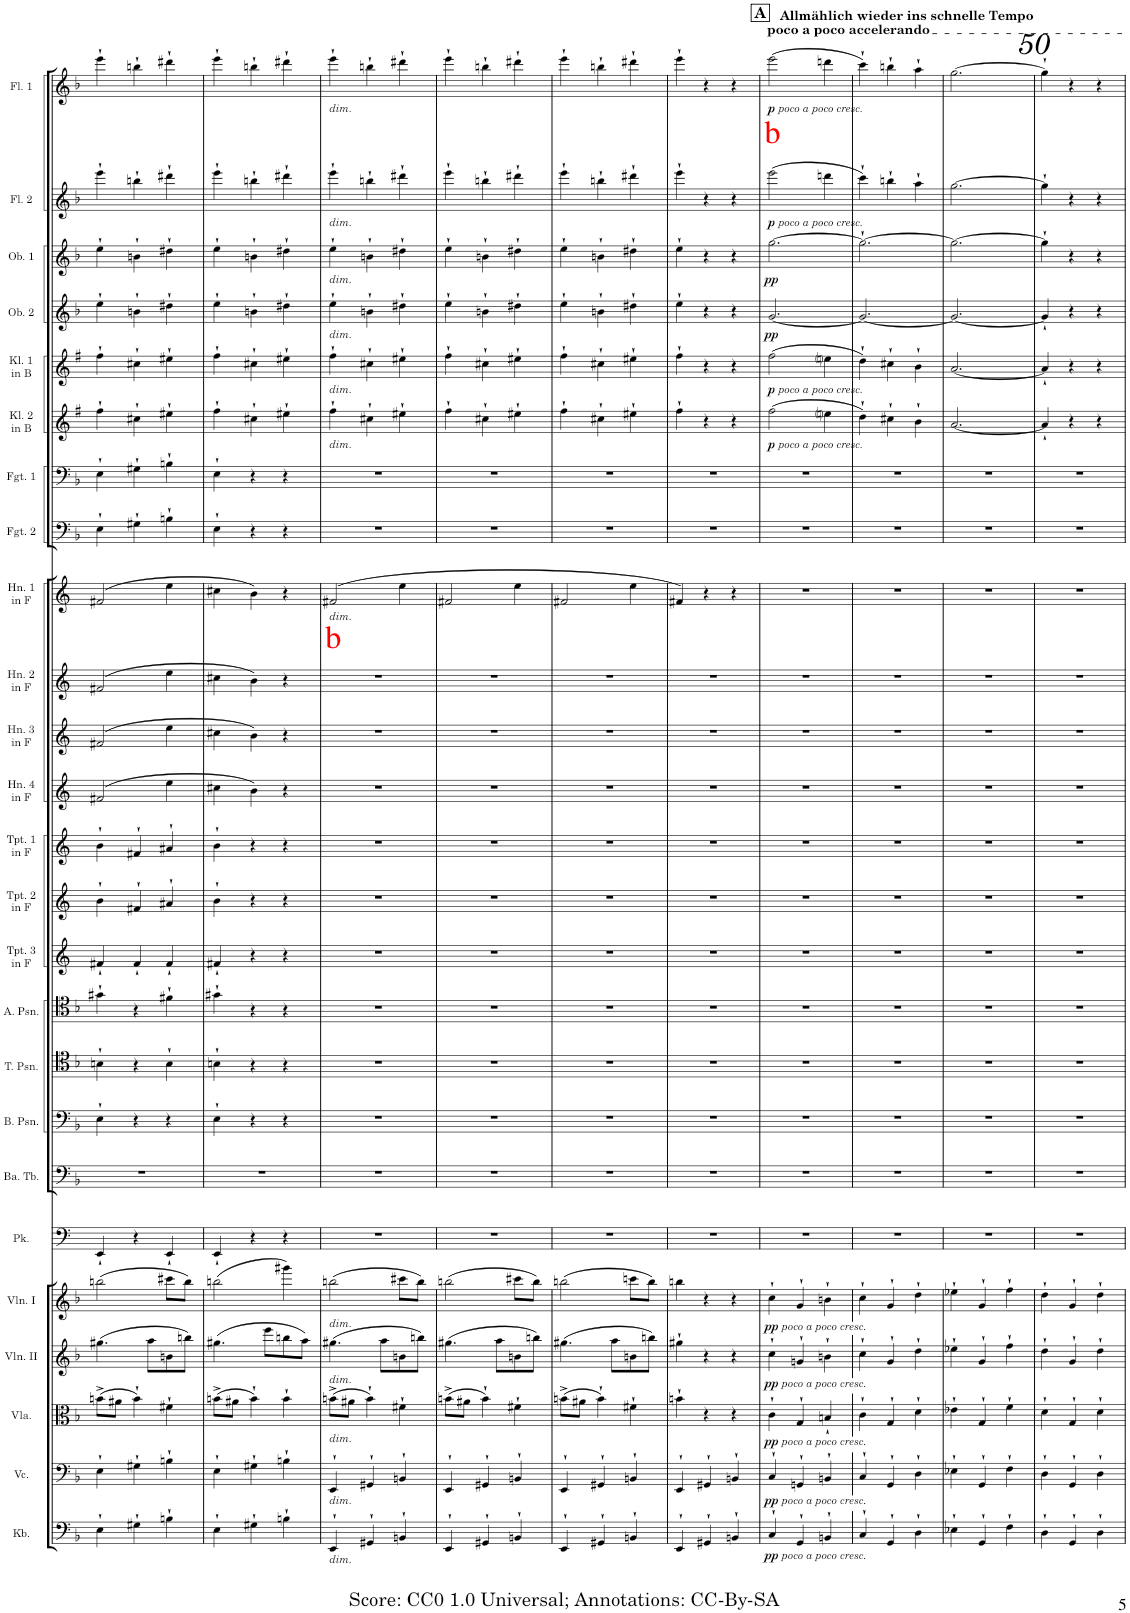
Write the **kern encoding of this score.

**kern	**dynam	**kern	**dynam	**kern	**dynam	**kern	**dynam	**kern	**dynam	**kern	**kern	**kern	**kern	**kern	**kern	**kern	**kern	**kern	**kern	**kern	**kern	**text	**kern	**kern	**kern	**dynam	**kern	**dynam	**kern	**dynam	**kern	**dynam	**kern	**dynam	**kern	**text	**dynam
*part25	*part25	*part24	*part24	*part23	*part23	*part22	*part22	*part21	*part21	*part20	*part19	*part18	*part17	*part16	*part15	*part14	*part13	*part12	*part11	*part10	*part9	*part9	*part8	*part7	*part6	*part6	*part5	*part5	*part4	*part4	*part3	*part3	*part2	*part2	*part1	*part1	*part1
*staff25	*staff25	*staff24	*staff24	*staff23	*staff23	*staff22	*staff22	*staff21	*staff21	*staff20	*staff19	*staff18	*staff17	*staff16	*staff15	*staff14	*staff13	*staff12	*staff11	*staff10	*staff9	*staff9	*staff8	*staff7	*staff6	*staff6	*staff5	*staff5	*staff4	*staff4	*staff3	*staff3	*staff2	*staff2	*staff1	*staff1	*staff1
*I"Kontrabässe	*	*I"Violoncellos	*	*I"Violen	*	*I"Violinen II	*	*I"Violinen I	*	*I"Pauken	*I"Bass Tuba	*I"Bassposaune	*I"Tenorposaune	*I"Altposaune	*I"Trompete 3 in F	*I"Trompete 2 in F	*I"Trompete 1 in F	*I"Horn 4 in F	*I"Horn 3 in F	*I"Horn 2 in F	*I"Horn 1 in F	*	*I"Fagott 2	*I"Fagott 1	*I"Klarinette 2 in B	*	*I"Klarinette 1 in B	*	*I"Oboe 2	*	*I"Oboe 1	*	*I"Flöte 2	*	*I"Flöte 1	*	*
*I'Kb.	*	*I'Vc.	*	*	*	*I'Vln. II	*	*I'Vln. I	*	*I'Pk.	*I'Ba. Tb.	*I'B. Psn.	*I'T. Psn.	*I'A. Psn.	*I'Tpt. 3 in F	*I'Tpt. 2 in F	*I'Tpt. 1 in F	*I'Hn. 4 in F	*I'Hn. 3  in F	*I'Hn. 2  in F	*I'Hn. 1 in F	*	*I'Fgt. 2	*I'Fgt. 1	*I'Kl. 2 in B	*	*I'Kl. 1  in B	*	*I'Ob. 2	*	*I'Ob. 1	*	*I'Fl. 2	*	*I'Fl. 1	*	*
!!LO:PB:g=z
*clefF4	*	*clefF4	*	*clefC3	*	*clefG2	*	*clefG2	*	*clefF4	*clefF4	*clefF4	*clefC4	*clefC4	*clefG2	*clefG2	*clefG2	*clefG2	*clefG2	*clefG2	*clefG2	*	*clefF4	*clefF4	*clefG2	*	*clefG2	*	*clefG2	*	*clefG2	*	*clefG2	*	*clefG2	*	*
*Trd7c12	*	*	*	*	*	*	*	*	*	*	*	*	*	*	*Trd-3c-5	*Trd-3c-5	*Trd-3c-5	*Trd4c7	*Trd4c7	*Trd4c7	*Trd4c7	*	*	*	*Trd1c2	*	*Trd1c2	*	*	*	*	*	*	*	*	*	*
*k[b-]	*	*k[b-]	*	*k[b-]	*	*k[b-]	*	*k[b-]	*	*k[]	*k[b-]	*k[b-]	*k[b-]	*k[b-]	*k[]	*k[]	*k[]	*k[]	*k[]	*k[]	*k[]	*	*k[b-]	*k[b-]	*k[f#]	*	*k[f#]	*	*k[b-]	*	*k[b-]	*	*k[b-]	*	*k[b-]	*	*
*M3/4	*	*M3/4	*	*M3/4	*	*M3/4	*	*M3/4	*	*M3/4	*M3/4	*M3/4	*M3/4	*M3/4	*M3/4	*M3/4	*M3/4	*M3/4	*M3/4	*M3/4	*M3/4	*	*M3/4	*M3/4	*M3/4	*	*M3/4	*	*M3/4	*	*M3/4	*	*M3/4	*	*M3/4	*	*
=41	=41	=41	=41	=41	=41	=41	=41	=41	=41	=41	=41	=41	=41	=41	=41	=41	=41	=41	=41	=41	=41	=41	=41	=41	=41	=41	=41	=41	=41	=41	=41	=41	=41	=41	=41	=41	=41
4E`>\	.	4E`>\	.	(8bn^\L	.	(4.gg#X\	.	(2bbn\	.	4EE`/	2.r	4E`\	4Bn`\	4g#X`\	4f#X`/	4b`\	4b`\	(2f#X/	(2f#X/	(2f#X/	(2f#X/	.	4E`\	4E`\	4ff#`\	.	4ff#`\	.	4ee`\	.	4ee`\	.	4eee`\	.	4eee`\	.	.
.	.	.	.	8a#X\J	.	.	.	.	.	.	.	.	.	.	.	.	.	.	.	.	.	.	.	.	.	.	.	.	.	.	.	.	.	.	.	.	.
4G#X`\	.	4G#X`\	.	4b`\)	.	.	.	.	.	4r	.	4r	4r	4r	4f#`/	4f#X`>/	4f#X`>/	.	.	.	.	.	4G#X`\	4G#X`\	4cc#X`\	.	4cc#X`\	.	4bn`\	.	4bn`\	.	4bbn`\	.	4bbn`\	.	.
.	.	.	.	.	.	8aa\L	.	.	.	.	.	.	.	.	.	.	.	.	.	.	.	.	.	.	.	.	.	.	.	.	.	.	.	.	.	.	.
4Bn`>\	.	4Bn`>\	.	4f#X`\	.	8bn\	.	8ccc#X\L	.	4EE`/	.	4r	4B`\	4f#X`\	4f#`/	4a#X`>/	4a#X`>/	4ee\	4ee\	4ee\	4ee\	.	4Bn`\	4Bn`\	4ee#X`\	.	4ee#X`\	.	4dd#X`\	.	4dd#X`\	.	4ddd#X`\	.	4ddd#X`\	.	.
.	.	.	.	.	.	8bbn\J)	.	8bb\J)	.	.	.	.	.	.	.	.	.	.	.	.	.	.	.	.	.	.	.	.	.	.	.	.	.	.	.	.	.
=42	=42	=42	=42	=42	=42	=42	=42	=42	=42	=42	=42	=42	=42	=42	=42	=42	=42	=42	=42	=42	=42	=42	=42	=42	=42	=42	=42	=42	=42	=42	=42	=42	=42	=42	=42	=42	=42
4E`>\	.	4E`>\	.	(8bn^\L	.	(4.gg#X\	.	(2bbn\	.	4EE`/	2.r	4E`\	4Bn`\	4g#X`\	4f#X`/	4b`\	4b`\	4cc#X\	4cc#X\	4cc#X\	4cc#X\	.	4E`\	4E`\	4ff#`\	.	4ff#`\	.	4ee`\	.	4ee`\	.	4eee`\	.	4eee`\	.	.
.	.	.	.	8a#X\J	.	.	.	.	.	.	.	.	.	.	.	.	.	.	.	.	.	.	.	.	.	.	.	.	.	.	.	.	.	.	.	.	.
4G#X`\	.	4G#X`\	.	4b`\)	.	.	.	.	.	4r	.	4r	4r	4r	4r	4r	4r	4b\)	4b\)	4b\)	4b\)	.	4r	4r	4cc#X`\	.	4cc#X`\	.	4bn`\	.	4bn`\	.	4bbn`\	.	4bbn`\	.	.
.	.	.	.	.	.	8eee\L	.	.	.	.	.	.	.	.	.	.	.	.	.	.	.	.	.	.	.	.	.	.	.	.	.	.	.	.	.	.	.
4Bn`>\	.	4Bn`>\	.	4b`\	.	8bbn\	.	4ggg#X\)	.	4r	.	4r	4r	4r	4r	4r	4r	4r	4r	4r	4r	.	4r	4r	4ee#X`\	.	4ee#X`\	.	4dd#X`\	.	4dd#X`\	.	4ddd#X`\	.	4ddd#X`\	.	.
.	.	.	.	.	.	8aa\J)	.	.	.	.	.	.	.	.	.	.	.	.	.	.	.	.	.	.	.	.	.	.	.	.	.	.	.	.	.	.	.
=43	=43	=43	=43	=43	=43	=43	=43	=43	=43	=43	=43	=43	=43	=43	=43	=43	=43	=43	=43	=43	=43	=43	=43	=43	=43	=43	=43	=43	=43	=43	=43	=43	=43	=43	=43	=43	=43
!	!	!	!	!	!	!	!	!	!	!	!	!	!	!	!	!	!	!	!	!	!	!	!	!	!	!	!	!	!	!	!	!	!	!	!LO:TX:b:i:t=dim.	!	!
!	!	!	!	!	!	!	!	!	!	!	!	!	!	!	!	!	!	!	!	!	!	!	!	!	!	!	!	!	!	!	!	!	!LO:TX:b:i:t=dim.	!	!	!	!
!	!	!	!	!	!	!	!	!	!	!	!	!	!	!	!	!	!	!	!	!	!	!	!	!	!	!	!	!	!	!	!LO:TX:b:i:t=dim.	!	!	!	!	!	!
!	!	!	!	!	!	!	!	!	!	!	!	!	!	!	!	!	!	!	!	!	!	!	!	!	!	!	!	!	!LO:TX:b:i:t=dim.	!	!	!	!	!	!	!	!
!	!	!	!	!	!	!	!	!	!	!	!	!	!	!	!	!	!	!	!	!	!	!	!	!	!	!	!LO:TX:b:i:t=dim.	!	!	!	!	!	!	!	!	!	!
!	!	!	!	!	!	!	!	!	!	!	!	!	!	!	!	!	!	!	!	!	!	!	!	!	!LO:TX:b:i:t=dim.	!	!	!	!	!	!	!	!	!	!	!	!
!	!	!	!	!	!	!	!	!	!	!	!	!	!	!	!	!	!	!	!	!	!LO:TX:b:i:t=dim.	!	!	!	!	!	!	!	!	!	!	!	!	!	!	!	!
!	!	!	!	!	!	!	!	!LO:TX:b:i:t=dim.	!	!	!	!	!	!	!	!	!	!	!	!	!	!	!	!	!	!	!	!	!	!	!	!	!	!	!	!	!
!	!	!	!	!	!	!LO:TX:b:i:t=dim.	!	!	!	!	!	!	!	!	!	!	!	!	!	!	!	!	!	!	!	!	!	!	!	!	!	!	!	!	!	!	!
!	!	!	!	!LO:TX:b:i:t=dim.	!	!	!	!	!	!	!	!	!	!	!	!	!	!	!	!	!	!	!	!	!	!	!	!	!	!	!	!	!	!	!	!	!
!	!	!LO:TX:b:i:t=dim.	!	!	!	!	!	!	!	!	!	!	!	!	!	!	!	!	!	!	!	!	!	!	!	!	!	!	!	!	!	!	!	!	!	!	!
!LO:TX:b:i:t=dim.	!	!	!	!	!	!	!	!	!	!	!	!	!	!	!	!	!	!	!	!	!	!	!	!	!	!	!	!	!	!	!	!	!	!	!	!	!
!	!	!	!	!	!	!	!	!	!	!	!	!	!	!	!	!	!	!	!	!	!	!LO:LY:b:color=#FF0000	!	!	!	!	!	!	!	!	!	!	!	!	!	!	!
4EE`>/	.	4EE`>/	.	(8bn^\L	.	(4.gg#X\	.	(2bbn\	.	2.r	2.r	2.r	2.r	2.r	2.r	2.r	2.r	2.r	2.r	2.r	(>2f#X/	b	2.r	2.r	4ff#`\	.	4ff#`\	.	4ee`\	.	4ee`\	.	4eee`\	.	4eee`\	.	.
.	.	.	.	8a#X\J	.	.	.	.	.	.	.	.	.	.	.	.	.	.	.	.	.	.	.	.	.	.	.	.	.	.	.	.	.	.	.	.	.
4GG#X`>/	.	4GG#X`>/	.	4b`\)	.	.	.	.	.	.	.	.	.	.	.	.	.	.	.	.	.	.	.	.	4cc#X`\	.	4cc#X`\	.	4bn`\	.	4bn`\	.	4bbn`\	.	4bbn`\	.	.
.	.	.	.	.	.	8aa\L	.	.	.	.	.	.	.	.	.	.	.	.	.	.	.	.	.	.	.	.	.	.	.	.	.	.	.	.	.	.	.
4BBn`>/	.	4BBn`>/	.	4f#X`\	.	8bn\	.	8ccc#X\L	.	.	.	.	.	.	.	.	.	.	.	.	4ee\	.	.	.	4ee#X`\	.	4ee#X`\	.	4dd#X`\	.	4dd#X`\	.	4ddd#X`\	.	4ddd#X`\	.	.
.	.	.	.	.	.	8bbn\J)	.	8bb\J)	.	.	.	.	.	.	.	.	.	.	.	.	.	.	.	.	.	.	.	.	.	.	.	.	.	.	.	.	.
=44	=44	=44	=44	=44	=44	=44	=44	=44	=44	=44	=44	=44	=44	=44	=44	=44	=44	=44	=44	=44	=44	=44	=44	=44	=44	=44	=44	=44	=44	=44	=44	=44	=44	=44	=44	=44	=44
4EE`>/	.	4EE`>/	.	(8bn^\L	.	(4.gg#X\	.	(2bbn\	.	2.r	2.r	2.r	2.r	2.r	2.r	2.r	2.r	2.r	2.r	2.r	2f#X/	.	2.r	2.r	4ff#`\	.	4ff#`\	.	4ee`\	.	4ee`\	.	4eee`\	.	4eee`\	.	.
.	.	.	.	8a#X\J	.	.	.	.	.	.	.	.	.	.	.	.	.	.	.	.	.	.	.	.	.	.	.	.	.	.	.	.	.	.	.	.	.
4GG#X`>/	.	4GG#X`>/	.	4b`\)	.	.	.	.	.	.	.	.	.	.	.	.	.	.	.	.	.	.	.	.	4cc#X`\	.	4cc#X`\	.	4bn`\	.	4bn`\	.	4bbn`\	.	4bbn`\	.	.
.	.	.	.	.	.	8aa\L	.	.	.	.	.	.	.	.	.	.	.	.	.	.	.	.	.	.	.	.	.	.	.	.	.	.	.	.	.	.	.
4BBn`>/	.	4BBn`>/	.	4f#X`\	.	8bn\	.	8ccc#X\L	.	.	.	.	.	.	.	.	.	.	.	.	4ee\	.	.	.	4ee#X`\	.	4ee#X`\	.	4dd#X`\	.	4dd#X`\	.	4ddd#X`\	.	4ddd#X`\	.	.
.	.	.	.	.	.	8bbn\J)	.	8bb\J)	.	.	.	.	.	.	.	.	.	.	.	.	.	.	.	.	.	.	.	.	.	.	.	.	.	.	.	.	.
=45	=45	=45	=45	=45	=45	=45	=45	=45	=45	=45	=45	=45	=45	=45	=45	=45	=45	=45	=45	=45	=45	=45	=45	=45	=45	=45	=45	=45	=45	=45	=45	=45	=45	=45	=45	=45	=45
4EE`>/	.	4EE`>/	.	(8bn^\L	.	(4.gg#X\	.	(2bbn\	.	2.r	2.r	2.r	2.r	2.r	2.r	2.r	2.r	2.r	2.r	2.r	2f#X/	.	2.r	2.r	4ff#`\	.	4ff#`\	.	4ee`\	.	4ee`\	.	4eee`\	.	4eee`\	.	.
.	.	.	.	8a#X\J	.	.	.	.	.	.	.	.	.	.	.	.	.	.	.	.	.	.	.	.	.	.	.	.	.	.	.	.	.	.	.	.	.
4GG#X`>/	.	4GG#X`>/	.	4b`\)	.	.	.	.	.	.	.	.	.	.	.	.	.	.	.	.	.	.	.	.	4cc#X`\	.	4cc#X`\	.	4bn`\	.	4bn`\	.	4bbn`\	.	4bbn`\	.	.
.	.	.	.	.	.	8aa\L	.	.	.	.	.	.	.	.	.	.	.	.	.	.	.	.	.	.	.	.	.	.	.	.	.	.	.	.	.	.	.
4BBn`>/	.	4BBn`>/	.	4f#X`\	.	8bn\	.	8cccn\L	.	.	.	.	.	.	.	.	.	.	.	.	4ee\	.	.	.	4ee#X`\	.	4ee#X`\	.	4dd#X`\	.	4dd#X`\	.	4ddd#X`\	.	4ddd#X`\	.	.
.	.	.	.	.	.	8bbn\J)	.	8bb\J)	.	.	.	.	.	.	.	.	.	.	.	.	.	.	.	.	.	.	.	.	.	.	.	.	.	.	.	.	.
=46	=46	=46	=46	=46	=46	=46	=46	=46	=46	=46	=46	=46	=46	=46	=46	=46	=46	=46	=46	=46	=46	=46	=46	=46	=46	=46	=46	=46	=46	=46	=46	=46	=46	=46	=46	=46	=46
4EE`>/	.	4EE`>/	.	4bn`\	.	4gg#X`\	.	4bbn\	.	2.r	2.r	2.r	2.r	2.r	2.r	2.r	2.r	2.r	2.r	2.r	4f#X/)	.	2.r	2.r	4ff#`\	.	4ff#`\	.	4ee`\	.	4ee`\	.	4eee`\	.	4eee`\	.	.
4GG#X`>/	.	4GG#X`>/	.	4r	.	4r	.	4r	.	.	.	.	.	.	.	.	.	.	.	.	4r	.	.	.	4r	.	4r	.	4r	.	4r	.	4r	.	4r	.	.
4BBn`>/	.	4BBn`>/	.	4r	.	4r	.	4r	.	.	.	.	.	.	.	.	.	.	.	.	4r	.	.	.	4r	.	4r	.	4r	.	4r	.	4r	.	4r	.	.
=47	=47	=47	=47	=47	=47	=47	=47	=47	=47	=47	=47	=47	=47	=47	=47	=47	=47	=47	=47	=47	=47	=47	=47	=47	=47	=47	=47	=47	=47	=47	=47	=47	=47	=47	=47	=47	=47
!!LO:REH:place=s1:a:B:cj:fs=14:t=A
!	!	!	!	!	!	!	!	!	!	!	!	!	!	!	!	!	!	!	!	!	!	!	!	!	!	!	!	!	!	!	!	!	!	!	!LO:TX:a:B:t=Allmählich wieder ins schnelle Tempo	!	!
!	!	!	!	!	!	!	!	!	!	!	!	!	!	!	!	!	!	!	!	!	!	!	!	!	!	!	!	!	!	!	!	!	!	!	!LO:TX:b:i:t=poco a poco cresc.	!	!
!	!	!	!	!	!	!	!	!	!	!	!	!	!	!	!	!	!	!	!	!	!	!	!	!	!	!	!	!	!	!	!	!	!	!	!LO:TX:a:t=poco a poco accelerando	!	!
!	!	!	!	!	!	!	!	!	!	!	!	!	!	!	!	!	!	!	!	!	!	!	!	!	!	!	!	!	!	!	!	!	!LO:TX:b:i:t=poco a poco cresc.	!	!	!	!
!	!	!	!	!	!	!	!	!	!	!	!	!	!	!	!	!	!	!	!	!	!	!	!	!	!	!	!LO:TX:b:i:t=poco a poco cresc.	!	!	!	!	!	!	!	!	!	!
!	!	!	!	!	!	!	!	!	!	!	!	!	!	!	!	!	!	!	!	!	!	!	!	!	!LO:TX:b:i:t=poco a poco cresc.	!	!	!	!	!	!	!	!	!	!	!	!
!	!	!	!	!	!	!	!	!LO:TX:b:i:t=poco a poco cresc.	!	!	!	!	!	!	!	!	!	!	!	!	!	!	!	!	!	!	!	!	!	!	!	!	!	!	!	!	!
!	!	!	!	!	!	!LO:TX:b:i:t=poco a poco cresc.	!	!	!	!	!	!	!	!	!	!	!	!	!	!	!	!	!	!	!	!	!	!	!	!	!	!	!	!	!	!	!
!	!	!	!	!LO:TX:b:i:t=poco a poco cresc.	!	!	!	!	!	!	!	!	!	!	!	!	!	!	!	!	!	!	!	!	!	!	!	!	!	!	!	!	!	!	!	!	!
!	!	!LO:TX:b:i:t=poco a poco cresc.	!	!	!	!	!	!	!	!	!	!	!	!	!	!	!	!	!	!	!	!	!	!	!	!	!	!	!	!	!	!	!	!	!	!	!
!LO:TX:b:i:t=poco a poco cresc.	!	!	!	!	!	!	!	!	!	!	!	!	!	!	!	!	!	!	!	!	!	!	!	!	!	!	!	!	!	!	!	!	!	!	!	!	!
!	!LO:DY:b	!	!LO:DY:b	!	!LO:DY:b	!	!LO:DY:b	!	!LO:DY:b	!	!	!	!	!	!	!	!	!	!	!	!	!	!	!	!	!LO:DY:b	!	!LO:DY:b	!	!LO:DY:b	!	!LO:DY:b	!	!LO:DY:b	!	!LO:LY:b:color=#FF0000	!LO:DY:b
4C`>/	pp	4C`>/	pp	4c`\	pp	4cc`\	pp	4cc`\	pp	2.r	2.r	2.r	2.r	2.r	2.r	2.r	2.r	2.r	2.r	2.r	2.r	.	2.r	2.r	(2ff#\	p	(2ff#\	p	[2.g/	pp	[2.gg\	pp	(2eee\	p	(2eee\	b	p
4GG`>/	.	4GGn`>/	.	4G`>/	.	4gn`>/	.	4g`>/	.	.	.	.	.	.	.	.	.	.	.	.	.	.	.	.	.	.	.	.	.	.	.	.	.	.	.	.	.
4BBn`>/	.	4BBn`>/	.	4Bn`/	.	4bn`\	.	4bn`\	.	.	.	.	.	.	.	.	.	.	.	.	.	.	.	.	4eeni\	.	4eeni\	.	.	.	.	.	4dddn\	.	4dddn\	.	.
=48	=48	=48	=48	=48	=48	=48	=48	=48	=48	=48	=48	=48	=48	=48	=48	=48	=48	=48	=48	=48	=48	=48	=48	=48	=48	=48	=48	=48	=48	=48	=48	=48	=48	=48	=48	=48	=48
4C`>/	.	4C`>/	.	4c`\	.	4cc`\	.	4cc`\	.	2.r	2.r	2.r	2.r	2.r	2.r	2.r	2.r	2.r	2.r	2.r	2.r	.	2.r	2.r	4dd`\)	.	4dd`\)	.	2.g/_	.	2.gg`\_	.	4ccc`\)	.	4ccc`\)	.	.
4GG`>/	.	4GG`>/	.	4G`>/	.	4g`>/	.	4g`>/	.	.	.	.	.	.	.	.	.	.	.	.	.	.	.	.	4cc#X`\	.	4cc#X`\	.	.	.	.	.	4bbn`\	.	4bbn`\	.	.
4D`\	.	4D`\	.	4d`\	.	4dd`\	.	4dd`\	.	.	.	.	.	.	.	.	.	.	.	.	.	.	.	.	4b`\	.	4b`\	.	.	.	.	.	4aa`\	.	4aa`\	.	.
=49	=49	=49	=49	=49	=49	=49	=49	=49	=49	=49	=49	=49	=49	=49	=49	=49	=49	=49	=49	=49	=49	=49	=49	=49	=49	=49	=49	=49	=49	=49	=49	=49	=49	=49	=49	=49	=49
4E-X`\	.	4E-X`\	.	4e-X`\	.	4ee-X`\	.	4ee-X`\	.	2.r	2.r	2.r	2.r	2.r	2.r	2.r	2.r	2.r	2.r	2.r	2.r	.	2.r	2.r	[2.a/	.	[2.a/	.	2.g/_	.	2.gg\_	.	[2.gg\	.	[2.gg\	.	.
4GG`>/	.	4GG`>/	.	4G`>/	.	4g`>/	.	4g`>/	.	.	.	.	.	.	.	.	.	.	.	.	.	.	.	.	.	.	.	.	.	.	.	.	.	.	.	.	.
4F`\	.	4F`\	.	4f`\	.	4ff`\	.	4ff`\	.	.	.	.	.	.	.	.	.	.	.	.	.	.	.	.	.	.	.	.	.	.	.	.	.	.	.	.	.
=50	=50	=50	=50	=50	=50	=50	=50	=50	=50	=50	=50	=50	=50	=50	=50	=50	=50	=50	=50	=50	=50	=50	=50	=50	=50	=50	=50	=50	=50	=50	=50	=50	=50	=50	=50	=50	=50
4D`\	.	4D`\	.	4d`\	.	4dd`\	.	4dd`\	.	2.r	2.r	2.r	2.r	2.r	2.r	2.r	2.r	2.r	2.r	2.r	2.r	.	2.r	2.r	4a`/]	.	4a`/]	.	4g`/]	.	4gg`\]	.	4gg`\]	.	4gg`\]	.	.
4GG`>/	.	4GG`>/	.	4G`>/	.	4g`>/	.	4g`>/	.	.	.	.	.	.	.	.	.	.	.	.	.	.	.	.	4r	.	4r	.	4r	.	4r	.	4r	.	4r	.	.
4D`\	.	4D`\	.	4d`\	.	4dd`\	.	4dd`\	.	.	.	.	.	.	.	.	.	.	.	.	.	.	.	.	4r	.	4r	.	4r	.	4r	.	4r	.	4r	.	.
=	=	=	=	=	=	=	=	=	=	=	=	=	=	=	=	=	=	=	=	=	=	=	=	=	=	=	=	=	=	=	=	=	=	=	=	=	=
*-	*-	*-	*-	*-	*-	*-	*-	*-	*-	*-	*-	*-	*-	*-	*-	*-	*-	*-	*-	*-	*-	*-	*-	*-	*-	*-	*-	*-	*-	*-	*-	*-	*-	*-	*-	*-	*-
